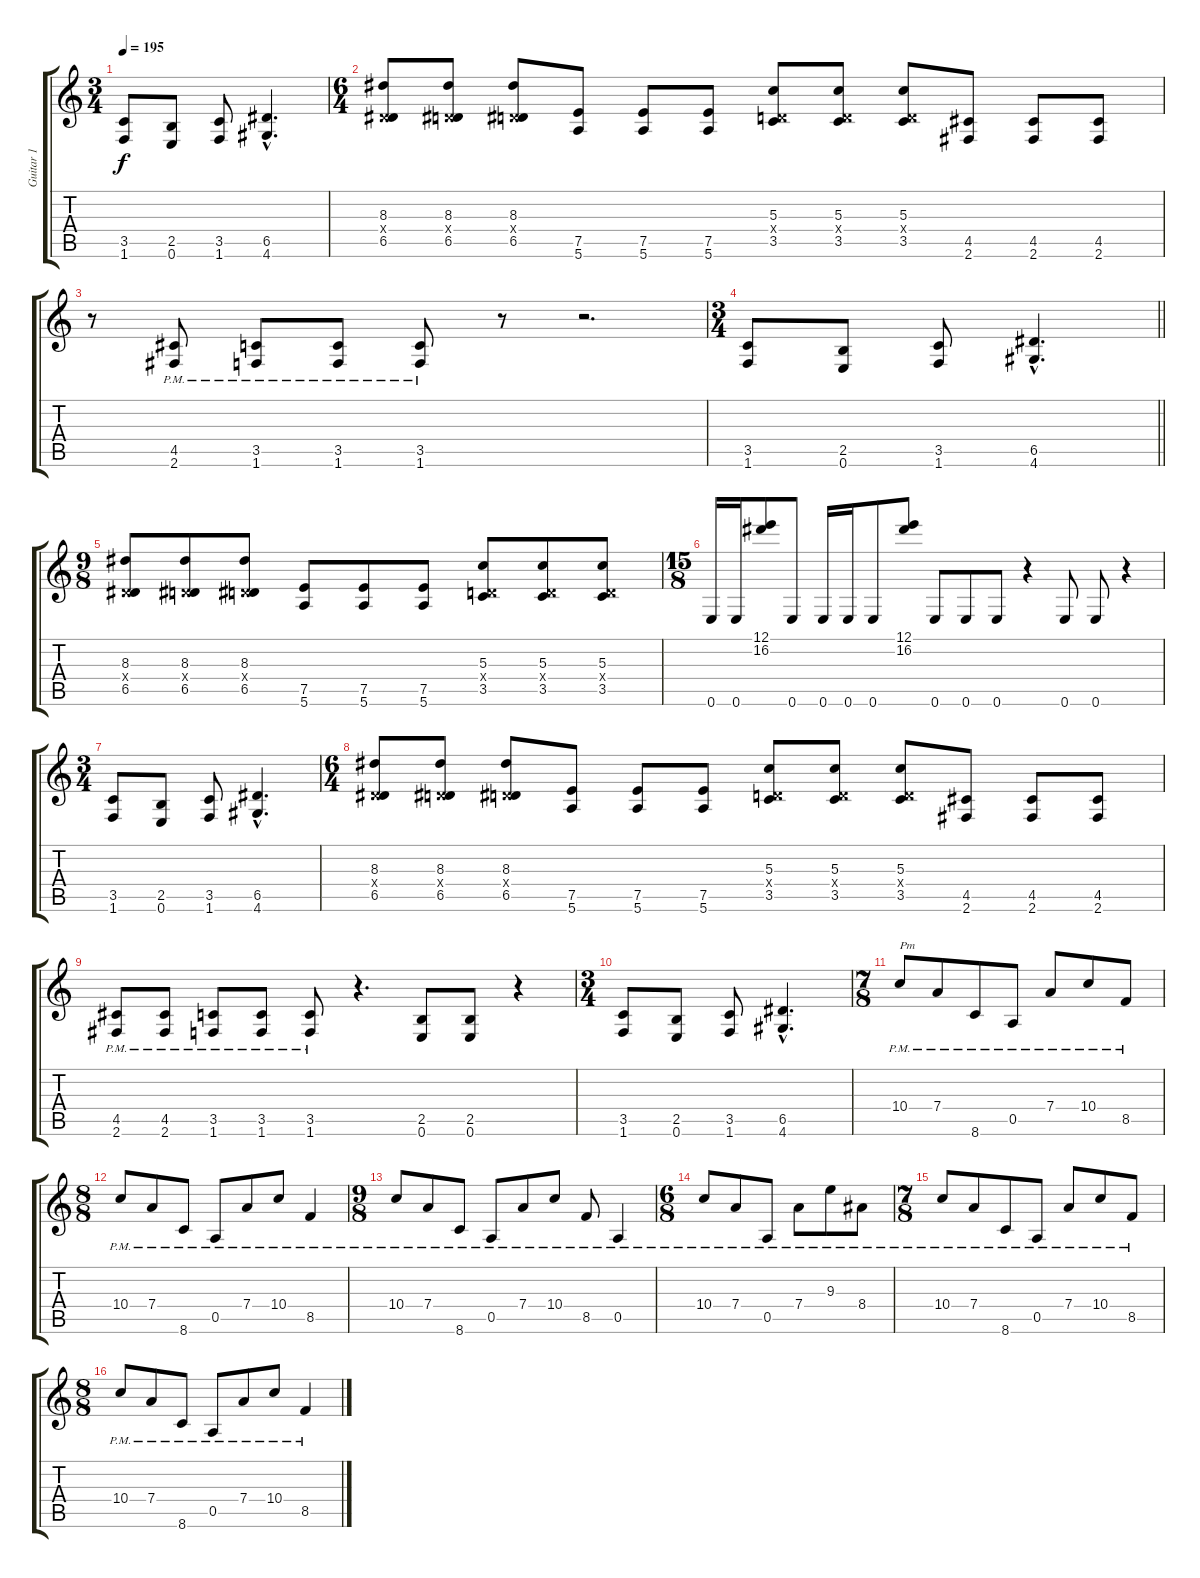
\track ("Guitar 1" "Guitar 1") {instrument distortionguitar}
\staff {score tabs}
\tuning (E4 B3 G3 D3 A2 E2) {hide}
\ts (3 4)
\tempo 195
\clef g2
\ks c
(3.5 1.6).8{dy f} (2.5 0.6).8 (3.5 1.6).8 (6.5{hac} 4.6{hac}).4{d} |
\ts (6 4)
(8.3 0.4{x} 6.5).8 (8.3 0.4{x} 6.5).8 (8.3 0.4{x} 6.5).8 (7.5 5.6).8 (7.5 5.6).8 (7.5 5.6).8 (5.3 0.4{x} 3.5).8 (5.3 0.4{x} 3.5).8 (5.3 0.4{x} 3.5).8 (4.5 2.6).8 (4.5 2.6).8 (4.5 2.6).8 |
r.8 (4.5{pm} 2.6{pm}).8 (3.5{pm} 1.6{pm}).8 (3.5{pm} 1.6{pm}).8 (3.5{pm} 1.6{pm}).8 r.8 r.2{d} |
\ts (3 4)
\barLineRight lightlight
(3.5 1.6).8 (2.5 0.6).8 (3.5 1.6).8 (6.5{hac} 4.6{hac}).4{d} |
\ts (9 8)
(8.3 0.4{x} 6.5).8 (8.3 0.4{x} 6.5).8 (8.3 0.4{x} 6.5).8 (7.5 5.6).8 (7.5 5.6).8 (7.5 5.6).8 (5.3 0.4{x} 3.5).8 (5.3 0.4{x} 3.5).8 (5.3 0.4{x} 3.5).8 |
\ts (15 8)
0.6.16 0.6.16 (12.1 16.2).8 0.6.8 0.6.16 0.6.16 0.6.8 (12.1 16.2).8 0.6.8 0.6.8 0.6.8 r.4 0.6.8 0.6.8 r.4 |
\ts (3 4)
(3.5 1.6).8 (2.5 0.6).8 (3.5 1.6).8 (6.5{hac} 4.6{hac}).4{d} |
\ts (6 4)
(8.3 0.4{x} 6.5).8 (8.3 0.4{x} 6.5).8 (8.3 0.4{x} 6.5).8 (7.5 5.6).8 (7.5 5.6).8 (7.5 5.6).8 (5.3 0.4{x} 3.5).8 (5.3 0.4{x} 3.5).8 (5.3 0.4{x} 3.5).8 (4.5 2.6).8 (4.5 2.6).8 (4.5 2.6).8 |
(4.5{pm} 2.6{pm}).8 (4.5{pm} 2.6{pm}).8 (3.5{pm} 1.6{pm}).8 (3.5{pm} 1.6{pm}).8 (3.5{pm} 1.6{pm}).8 r.4{d} (2.5 0.6).8 (2.5 0.6).8 r.4 |
\ts (3 4)
(3.5 1.6).8 (2.5 0.6).8 (3.5 1.6).8 (6.5{hac} 4.6{hac}).4{d} |
\ts (7 8)
10.4{pm}.8{txt "Pm"} 7.4{pm}.8 8.6{pm}.8 0.5{pm}.8 7.4{pm}.8 10.4{pm}.8 8.5{pm}.8 |
\ts (8 8)
10.4{pm}.8 7.4{pm}.8 8.6{pm}.8 0.5{pm}.8 7.4{pm}.8 10.4{pm}.8 8.5{pm}.4 |
\ts (9 8)
10.4{pm}.8 7.4{pm}.8 8.6{pm}.8 0.5{pm}.8 7.4{pm}.8 10.4{pm}.8 8.5{pm}.8 0.5{pm}.4 |
\ts (6 8)
10.4{pm}.8 7.4{pm}.8 0.5{pm}.8 7.4{pm}.8 9.3{pm}.8 8.4{pm}.8 |
\ts (7 8)
10.4{pm}.8 7.4{pm}.8 8.6{pm}.8 0.5{pm}.8 7.4{pm}.8 10.4{pm}.8 8.5{pm}.8 |
\ts (8 8)
10.4{pm}.8 7.4{pm}.8 8.6{pm}.8 0.5{pm}.8 7.4{pm}.8 10.4{pm}.8 8.5{pm}.4
